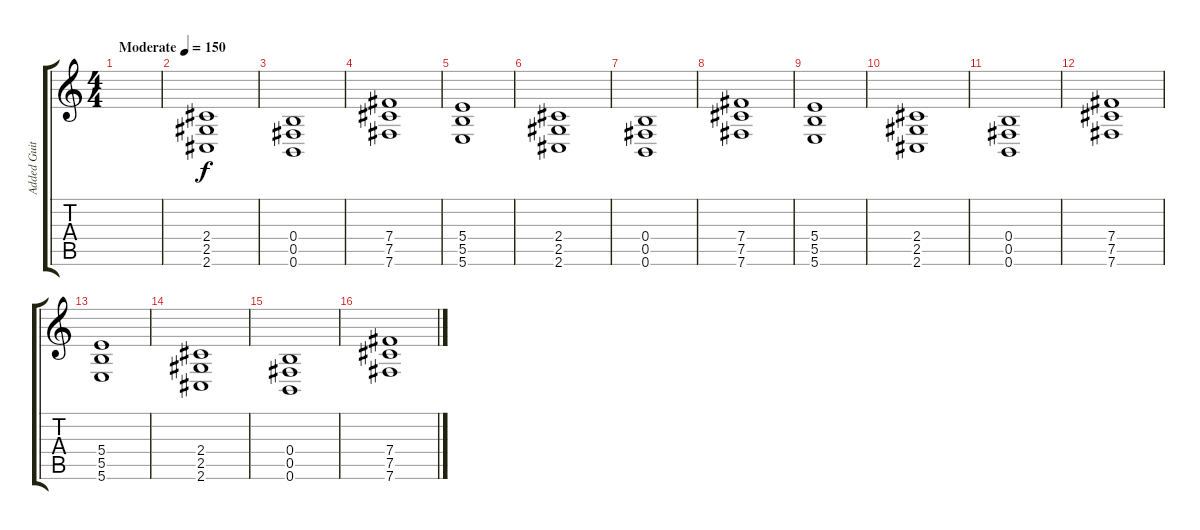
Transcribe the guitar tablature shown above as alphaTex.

\track ("Added Guitar 2" "Added Guit") {instrument distortionguitar}
\staff {score tabs}
\tuning (Db4 Ab3 E3 B2 Gb2 B1) {hide}
\ts (4 4)
\tempo (150 "Moderate")
\clef g2
\ks c
|
(2.4 2.5 2.6).1 |
(0.4 0.5 0.6).1 |
(7.4 7.5 7.6).1 |
(5.4 5.5 5.6).1 |
(2.4 2.5 2.6).1 |
(0.4 0.5 0.6).1 |
(7.4 7.5 7.6).1 |
(5.4 5.5 5.6).1 |
(2.4 2.5 2.6).1 |
(0.4 0.5 0.6).1 |
(7.4 7.5 7.6).1 |
(5.4 5.5 5.6).1 |
(2.4 2.5 2.6).1 |
(0.4 0.5 0.6).1 |
(7.4 7.5 7.6).1
